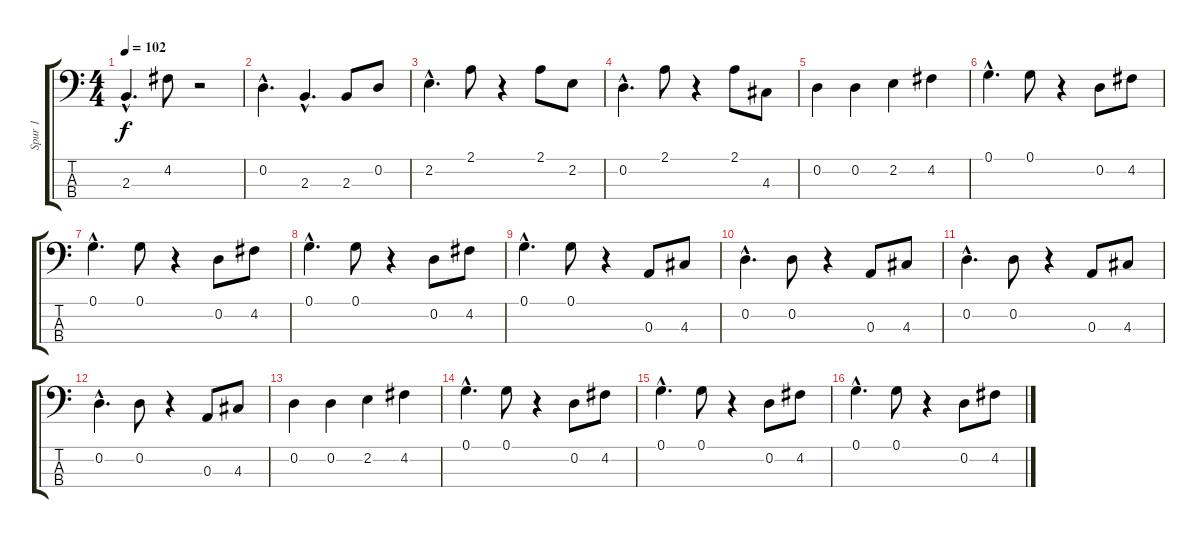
\track ("Spur 1" "Spur 1") {instrument electricbassfinger}
\staff {score tabs}
\tuning (G2 D2 A1 E1) {hide}
\ts (4 4)
\tempo 102
\clef f4
\ks c
2.3{hac}.4{d dy f} 4.2.8 r.2 |
0.2{hac}.4{d} 2.3{hac}.4{d} 2.3.8 0.2.8 |
2.2{hac}.4{d} 2.1.8 r.4 2.1.8 2.2.8 |
0.2{hac}.4{d} 2.1.8 r.4 2.1.8 4.3.8 |
0.2.4 0.2.4 2.2.4 4.2.4 |
0.1{hac}.4{d} 0.1.8 r.4 0.2.8 4.2.8 |
0.1{hac}.4{d} 0.1.8 r.4 0.2.8 4.2.8 |
0.1{hac}.4{d} 0.1.8 r.4 0.2.8 4.2.8 |
0.1{hac}.4{d} 0.1.8 r.4 0.3.8 4.3.8 |
0.2{hac}.4{d} 0.2.8 r.4 0.3.8 4.3.8 |
0.2{hac}.4{d} 0.2.8 r.4 0.3.8 4.3.8 |
0.2{hac}.4{d} 0.2.8 r.4 0.3.8 4.3.8 |
0.2.4 0.2.4 2.2.4 4.2.4 |
0.1{hac}.4{d} 0.1.8 r.4 0.2.8 4.2.8 |
0.1{hac}.4{d} 0.1.8 r.4 0.2.8 4.2.8 |
0.1{hac}.4{d} 0.1.8 r.4 0.2.8 4.2.8
